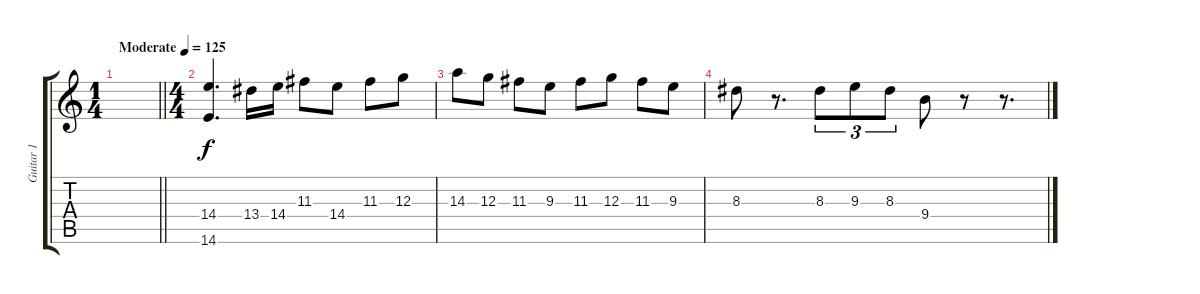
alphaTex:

\track ("Guitar 1" "Guitar 1") {instrument distortionguitar}
\staff {score tabs}
\tuning (E4 B3 G3 D3 A2 D2) {hide}
\ts (1 4)
\tempo (125 "Moderate")
\clef g2
\barLineRight lightlight
\ks c
|
\ts (4 4)
(14.4 14.6).4{d} 13.4.16 14.4.16 11.3.8 14.4.8 11.3.8 12.3.8 |
14.3.8 12.3.8 11.3.8 9.3.8 11.3.8 12.3.8 11.3.8 9.3.8 |
8.3.8 r.8{d} 8.3.8{tu (3 2)} 9.3.8{tu (3 2)} 8.3.8{tu (3 2)} 9.4.8 r.8 r.8{d}
